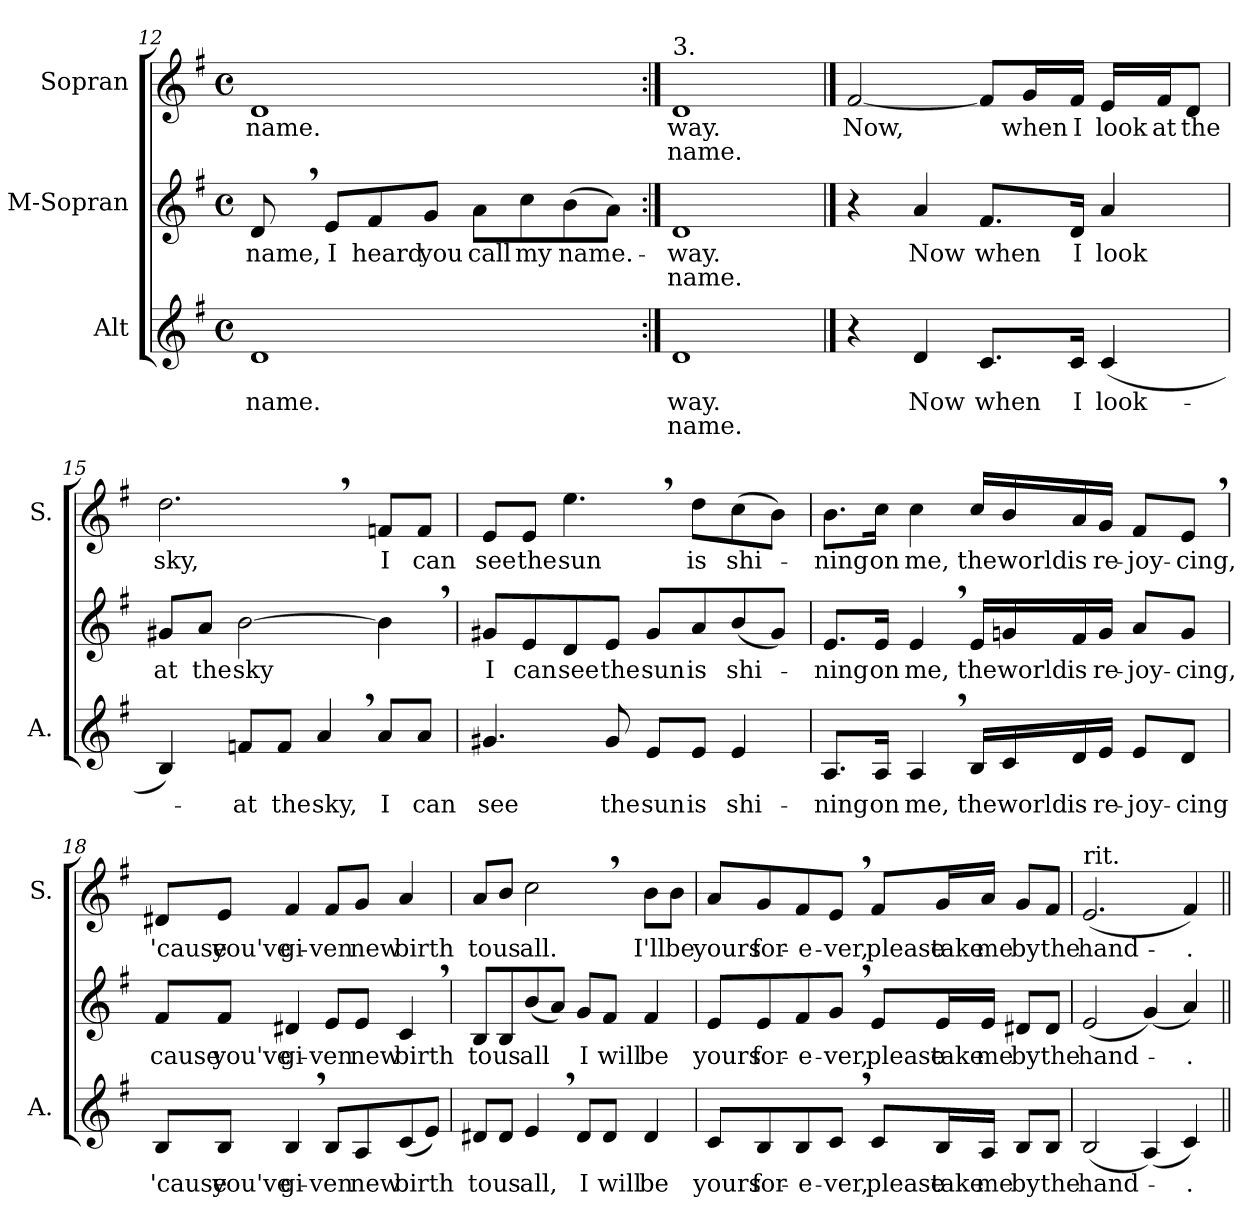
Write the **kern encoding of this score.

**kern	**text	**text	**kern	**text	**text	**kern	**text	**text
*part3	*part3	*part3	*part2	*part2	*part2	*part1	*part1	*part1
*staff3	*staff3	*staff3	*staff2	*staff2	*staff2	*staff1	*staff1	*staff1
*I"Alt	*	*	*I"M-Sopran	*	*	*I"Sopran	*	*
*I'A.	*	*	*	*	*	*I'S.	*	*
*clefG2	*	*	*clefG2	*	*	*clefG2	*	*
*k[f#]	*	*	*k[f#]	*	*	*k[f#]	*	*
*M4/4	*	*	*M4/4	*	*	*M4/4	*	*
*met(c)	*	*	*met(c)	*	*	*met(c)	*	*
=12	=12	=12	=12	=12	=12	=12	=12	=12
!	!LO:LY:b	!	!	!LO:LY:b	!	!	!LO:LY:b	!
1d	name.	.	8d,/	name,	.	1d	name.	.
!	!	!	!	!LO:LY:b	!	!	!	!
.	.	.	8e/L	I	.	.	.	.
!	!	!	!	!LO:LY:b	!	!	!	!
.	.	.	8f#/	heard	.	.	.	.
!	!	!	!	!LO:LY:b	!	!	!	!
.	.	.	8g/J	you	.	.	.	.
!	!	!	!	!LO:LY:b	!	!	!	!
.	.	.	8a\L	call	.	.	.	.
!	!	!	!	!LO:LY:b	!	!	!	!
.	.	.	8cc\	my	.	.	.	.
!	!	!	!	!LO:LY:b	!	!	!	!
.	.	.	(8b\	name.-	.	.	.	.
.	.	.	8a\J)	.	.	.	.	.
!!LO:LB:g=z
=13:|!	=13:|!	=13:|!	=13:|!	=13:|!	=13:|!	=13:|!	=13:|!	=13:|!
!	!	!	!	!	!	!LO:TX:a:t=3.	!	!
!	!LO:LY:b	!LO:LY:b	!	!LO:LY:b	!LO:LY:b	!	!LO:LY:b	!LO:LY:b
1d	way.	name.	1d	way.	name.	1d	way.	name.
==14	==14	==14	==14	==14	==14	==14	==14	==14
!	!	!	!	!	!	!	!LO:LY:b	!
4r	.	.	4r	.	.	[2f#/	Now,	.
!	!LO:LY:b	!	!	!LO:LY:b	!	!	!	!
4d/	Now	.	4a/	Now	.	.	.	.
!	!LO:LY:b	!	!	!LO:LY:b	!	!	!	!
8.c/L	when	.	8.f#/L	when	.	8f#/L]	.	.
!	!	!	!	!	!	!	!LO:LY:b	!
.	.	.	.	.	.	16g/L	when	.
!	!LO:LY:b	!	!	!LO:LY:b	!	!	!LO:LY:b	!
16c/Jk	I	.	16d/Jk	I	.	16f#/JJ	I	.
!	!LO:LY:b	!	!	!LO:LY:b	!	!	!LO:LY:b	!
(4c/	look-	.	4a/	look	.	16e/LL	look	.
!	!	!	!	!	!	!	!LO:LY:b	!
.	.	.	.	.	.	16f#/J	at	.
!	!	!	!	!	!	!	!LO:LY:b	!
.	.	.	.	.	.	8d/J	the	.
=15	=15	=15	=15	=15	=15	=15	=15	=15
!	!	!	!	!LO:LY:b	!	!	!LO:LY:b	!
4B/)	.	.	8g#X/L	at	.	2.dd,\	sky,	.
!	!	!	!	!LO:LY:b	!	!	!	!
.	.	.	8a/J	the	.	.	.	.
!	!LO:LY:b	!	!	!LO:LY:b	!	!	!	!
8fn/L	-at	.	[2b\	sky	.	.	.	.
!	!LO:LY:b	!	!	!	!	!	!	!
8f/J	the	.	.	.	.	.	.	.
!	!LO:LY:b	!	!	!	!	!	!	!
4a,/	sky,	.	.	.	.	.	.	.
!	!LO:LY:b	!	!	!	!	!	!LO:LY:b	!
8a/L	I	.	4b,\]	.	.	8fn/L	I	.
!	!LO:LY:b	!	!	!	!	!	!LO:LY:b	!
8a/J	can	.	.	.	.	8f/J	can	.
!!LO:LB:g=z
=16	=16	=16	=16	=16	=16	=16	=16	=16
!	!LO:LY:b	!	!	!LO:LY:b	!	!	!LO:LY:b	!
4.g#X/	see	.	8g#X/L	I	.	8e/L	see	.
!	!	!	!	!LO:LY:b	!	!	!LO:LY:b	!
.	.	.	8e/	can	.	8e/J	the	.
!	!	!	!	!LO:LY:b	!	!	!LO:LY:b	!
.	.	.	8d/	see	.	4.ee,\	sun	.
!	!LO:LY:b	!	!	!LO:LY:b	!	!	!	!
8g#/	the	.	8e/J	the	.	.	.	.
!	!LO:LY:b	!	!	!LO:LY:b	!	!	!	!
8e/L	sun	.	8g#/L	sun	.	.	.	.
!	!LO:LY:b	!	!	!LO:LY:b	!	!	!LO:LY:b	!
8e/J	is	.	8a/	is	.	8dd\L	is	.
!	!LO:LY:b	!	!	!LO:LY:b	!	!	!LO:LY:b	!
4e/	shi-	.	(8b/	shi-	.	(8cc\	shi-	.
.	.	.	8g#/J)	.	.	8b\J)	.	.
=17	=17	=17	=17	=17	=17	=17	=17	=17
!	!LO:LY:b	!	!	!LO:LY:b	!	!	!LO:LY:b	!
8.A/L	-ning	.	8.e/L	ning	.	8.b\L	ning	.
!	!LO:LY:b	!	!	!LO:LY:b	!	!	!LO:LY:b	!
16A/Jk	on	.	16e/Jk	on	.	16cc\Jk	on	.
!	!LO:LY:b	!	!	!LO:LY:b	!	!	!LO:LY:b	!
4A,/	me,	.	4e,/	me,	.	4cc\	me,	.
!	!LO:LY:b	!	!	!LO:LY:b	!	!	!LO:LY:b	!
16B/LL	the	.	16e/LL	the	.	16cc/LL	the	.
!	!LO:LY:b	!	!	!LO:LY:b	!	!	!LO:LY:b	!
16c/	world	.	16gn/	world	.	16b/	world	.
!	!LO:LY:b	!	!	!LO:LY:b	!	!	!LO:LY:b	!
16d/	is	.	16f#/	is	.	16a/	is	.
!	!LO:LY:b	!	!	!LO:LY:b	!	!	!LO:LY:b	!
16e/JJ	re-	.	16g/JJ	re-	.	16g/JJ	re-	.
!	!LO:LY:b	!	!	!LO:LY:b	!	!	!LO:LY:b	!
8e/L	-joy-	.	8a/L	-joy-	.	8f#/L	-joy-	.
!	!LO:LY:b	!	!	!LO:LY:b	!	!	!LO:LY:b	!
8d/J	-cing	.	8g/J	-cing,	.	8e,/J	-cing,	.
!!LO:PB:g=z
=18	=18	=18	=18	=18	=18	=18	=18	=18
!	!LO:LY:b	!	!	!LO:LY:b	!	!	!LO:LY:b	!
8B/L	'cause	.	8f#/L	cause	.	8d#X/L	'cause	.
!	!LO:LY:b	!	!	!LO:LY:b	!	!	!LO:LY:b	!
8B/J	you've	.	8f#/J	you've	.	8e/J	you've	.
!	!LO:LY:b	!	!	!LO:LY:b	!	!	!LO:LY:b	!
4B,/	gi-	.	4d#X/	gi-	.	4f#/	gi-	.
!	!LO:LY:b	!	!	!LO:LY:b	!	!	!LO:LY:b	!
8B/L	-ven	.	8e/L	-ven	.	8f#/L	-ven	.
!	!LO:LY:b	!	!	!LO:LY:b	!	!	!LO:LY:b	!
8A/	new	.	8e/J	new	.	8g/J	new	.
!	!LO:LY:b	!	!	!LO:LY:b	!	!	!LO:LY:b	!
(8c/	birth	.	4c,/	birth	.	4a/	birth	.
8e/J)	.	.	.	.	.	.	.	.
=19	=19	=19	=19	=19	=19	=19	=19	=19
!	!LO:LY:b	!	!	!LO:LY:b	!	!	!LO:LY:b	!
8d#X/L	to	.	8B/L	to	.	8a/L	to	.
!	!LO:LY:b	!	!	!LO:LY:b	!	!	!LO:LY:b	!
8d#/J	us	.	8B/	us	.	8b/J	us	.
!	!LO:LY:b	!	!	!LO:LY:b	!	!	!LO:LY:b	!
4e,/	all,	.	(8b/	all	.	2cc,\	all.	.
.	.	.	8a/J)	.	.	.	.	.
!	!LO:LY:b	!	!	!LO:LY:b	!	!	!	!
8d#/L	I	.	8g/L	I	.	.	.	.
!	!LO:LY:b	!	!	!LO:LY:b	!	!	!	!
8d#/J	will	.	8f#/J	will	.	.	.	.
!	!LO:LY:b	!	!	!LO:LY:b	!	!	!LO:LY:b	!
4d#/	be	.	4f#/	be	.	8b\L	I'll	.
!	!	!	!	!	!	!	!LO:LY:b	!
.	.	.	.	.	.	8b\J	be	.
!!LO:LB:g=z
=20	=20	=20	=20	=20	=20	=20	=20	=20
!	!LO:LY:b	!	!	!LO:LY:b	!	!	!LO:LY:b	!
8c/L	yours	.	8e/L	yours	.	8a/L	yours	.
!	!LO:LY:b	!	!	!LO:LY:b	!	!	!LO:LY:b	!
8B/	for-	.	8e/	for-	.	8g/	for-	.
!	!LO:LY:b	!	!	!LO:LY:b	!	!	!LO:LY:b	!
8B/	-e-	.	8f#/	-e-	.	8f#/	-e-	.
!	!LO:LY:b	!	!	!LO:LY:b	!	!	!LO:LY:b	!
8c,/J	-ver,	.	8g,/J	-ver,	.	8e,/J	-ver,	.
!	!LO:LY:b	!	!	!LO:LY:b	!	!	!LO:LY:b	!
8c/L	please	.	8e/L	please	.	8f#/L	please	.
!	!LO:LY:b	!	!	!LO:LY:b	!	!	!LO:LY:b	!
16B/L	take	.	16e/L	take	.	16g/L	take	.
!	!LO:LY:b	!	!	!LO:LY:b	!	!	!LO:LY:b	!
16A/JJ	me	.	16e/JJ	me	.	16a/JJ	me	.
!	!LO:LY:b	!	!	!LO:LY:b	!	!	!LO:LY:b	!
8B/L	by	.	8d#X/L	by	.	8g/L	by	.
!	!LO:LY:b	!	!	!LO:LY:b	!	!	!LO:LY:b	!
8B/J	the	.	8d#/J	the	.	8f#/J	the	.
=21	=21	=21	=21	=21	=21	=21	=21	=21
!	!	!	!	!	!	!LO:TX:a:t=rit.	!	!
!	!LO:LY:b	!	!	!LO:LY:b	!	!	!LO:LY:b	!
(2B/	hand-	.	(2e/	hand-	.	(2.e/	hand-	.
(4A/)	.	.	(4g/)	.	.	.	.	.
!	!LO:LY:b	!	!	!LO:LY:b	!	!	!LO:LY:b	!
4c/)	-.	.	4a/)	-.	.	4f#/)	-.	.
=||	=||	=||	=||	=||	=||	=||	=||	=||
*-	*-	*-	*-	*-	*-	*-	*-	*-
